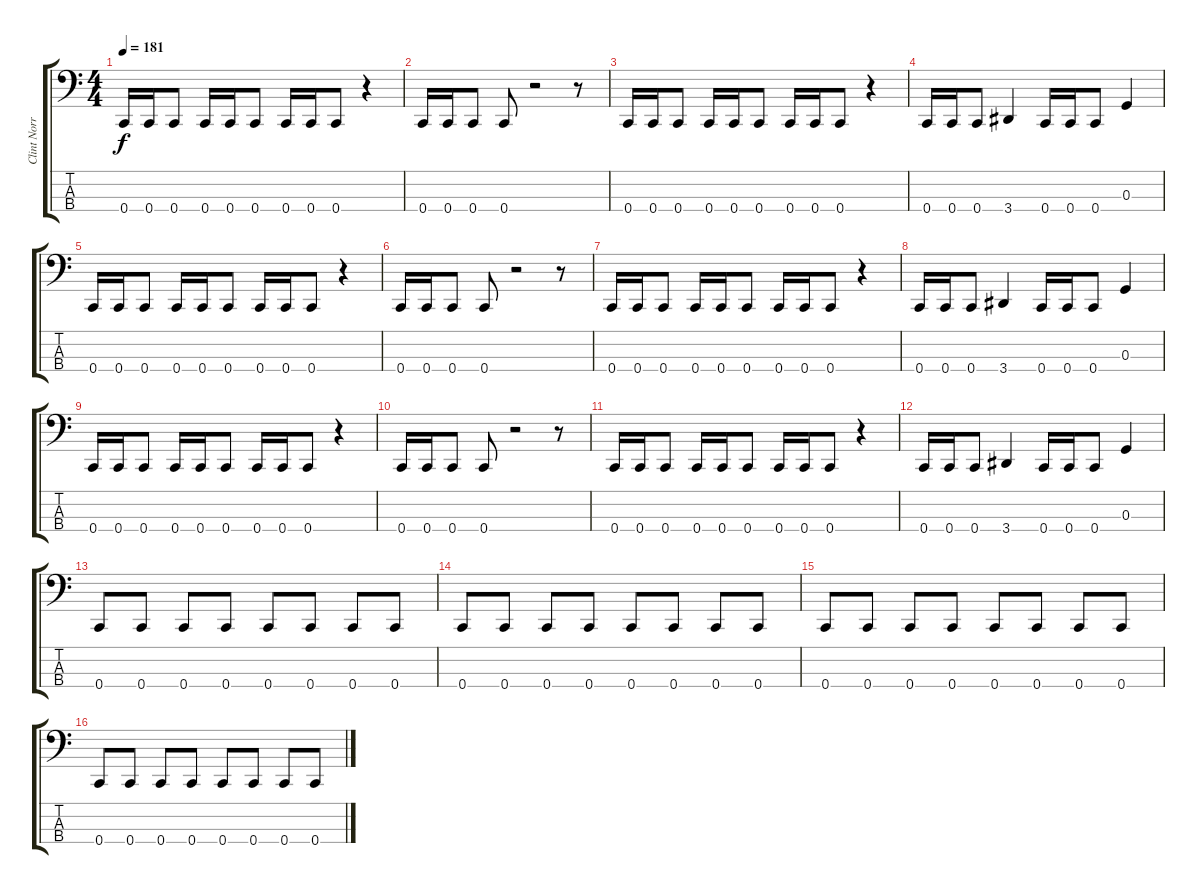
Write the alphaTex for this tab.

\track ("Clint Norris" "Clint Norr") {instrument electricbasspick}
\staff {score tabs}
\tuning (F2 C2 G1 C1) {hide}
\ts (4 4)
\tempo 181
\clef f4
\ks c
0.4.16{dy f} 0.4.16 0.4.8 0.4.16 0.4.16 0.4.8 0.4.16 0.4.16 0.4.8 r.4 |
0.4.16 0.4.16 0.4.8 0.4.8 r.2 r.8 |
0.4.16 0.4.16 0.4.8 0.4.16 0.4.16 0.4.8 0.4.16 0.4.16 0.4.8 r.4 |
0.4.16 0.4.16 0.4.8 3.4.4 0.4.16 0.4.16 0.4.8 0.3.4 |
0.4.16 0.4.16 0.4.8 0.4.16 0.4.16 0.4.8 0.4.16 0.4.16 0.4.8 r.4 |
0.4.16 0.4.16 0.4.8 0.4.8 r.2 r.8 |
0.4.16 0.4.16 0.4.8 0.4.16 0.4.16 0.4.8 0.4.16 0.4.16 0.4.8 r.4 |
0.4.16 0.4.16 0.4.8 3.4.4 0.4.16 0.4.16 0.4.8 0.3.4 |
0.4.16 0.4.16 0.4.8 0.4.16 0.4.16 0.4.8 0.4.16 0.4.16 0.4.8 r.4 |
0.4.16 0.4.16 0.4.8 0.4.8 r.2 r.8 |
0.4.16 0.4.16 0.4.8 0.4.16 0.4.16 0.4.8 0.4.16 0.4.16 0.4.8 r.4 |
0.4.16 0.4.16 0.4.8 3.4.4 0.4.16 0.4.16 0.4.8 0.3.4 |
0.4.8 0.4.8 0.4.8 0.4.8 0.4.8 0.4.8 0.4.8 0.4.8 |
0.4.8 0.4.8 0.4.8 0.4.8 0.4.8 0.4.8 0.4.8 0.4.8 |
0.4.8 0.4.8 0.4.8 0.4.8 0.4.8 0.4.8 0.4.8 0.4.8 |
0.4.8 0.4.8 0.4.8 0.4.8 0.4.8 0.4.8 0.4.8 0.4.8
